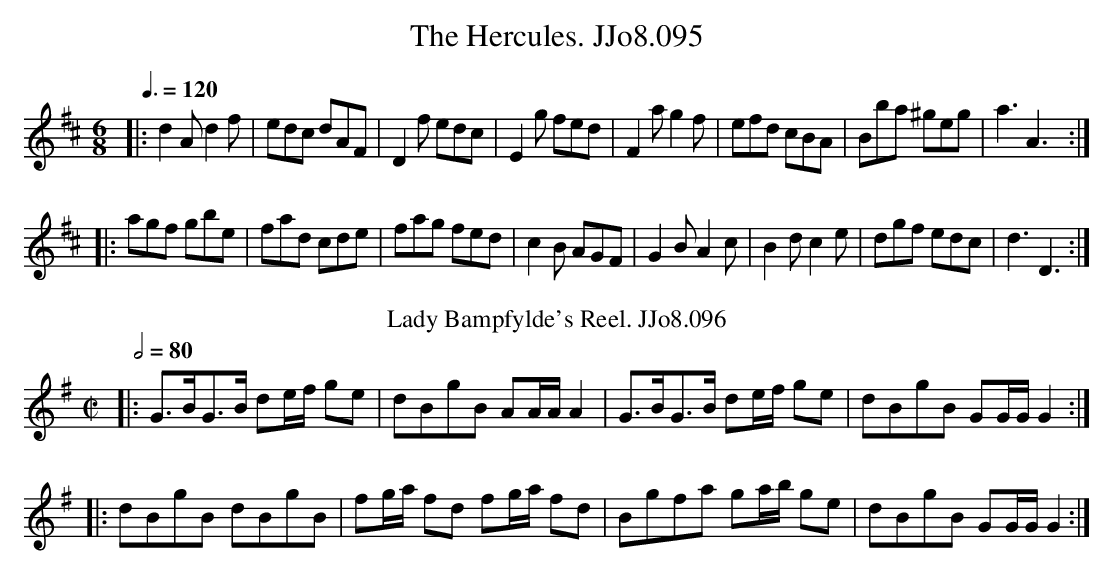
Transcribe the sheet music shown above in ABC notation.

X:1
T:Hercules. JJo8.095, The
M:6/8
L:1/8
Q:3/8=120
K:D
|:d2Ad2f|edc dAF|D2f edc|E2g fed|F2ag2f|efd cBA|Bba ^geg|a3A3:|
|:agf gbe|fad cde|fag fed|c2B AGF|G2BA2c|B2dc2e|dgf edc|d3D3:|
T:Lady Bampfylde's Reel. JJo8.096
M:C|
L:1/8
Q:1/2=80
K:G
|:G>BG>B de/f/ ge|dBgB AA/A/A2|G>BG>B de/f/ ge|dBgB GG/G/G2:|
|:dBgB dBgB|fg/a/ fd fg/a/ fd|Bgfa ga/b/ ge|dBgB GG/G/G2:|
